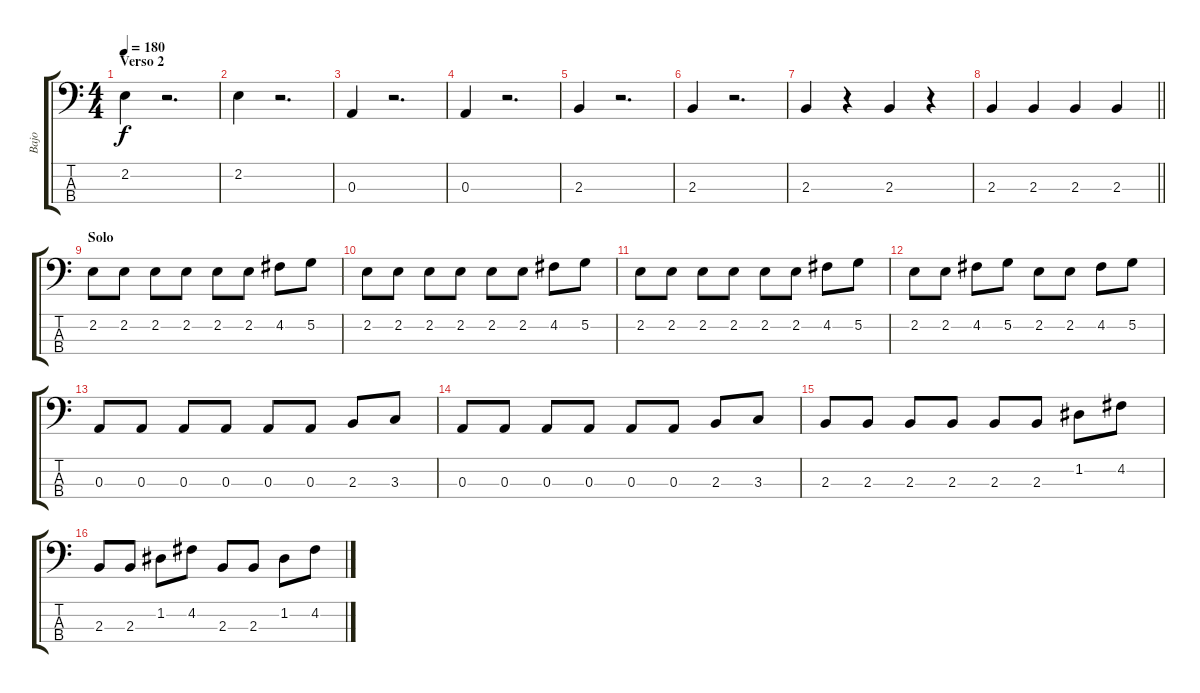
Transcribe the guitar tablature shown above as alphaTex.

\track ("Bajo" "Bajo") {instrument electricbassfinger}
\staff {score tabs}
\tuning (G2 D2 A1 E1) {hide}
\ts (4 4)
\section ("" "Verso 2")
\tempo 180
\clef f4
\ks c
2.2.4{dy f} r.2{d} |
2.2.4 r.2{d} |
0.3.4 r.2{d} |
0.3.4 r.2{d} |
2.3.4 r.2{d} |
2.3.4 r.2{d} |
2.3.4 r.4 2.3.4 r.4 |
\barLineRight lightlight
2.3.4 2.3.4 2.3.4 2.3.4 |
\section ("" "Solo")
2.2.8 2.2.8 2.2.8 2.2.8 2.2.8 2.2.8 4.2.8 5.2.8 |
2.2.8 2.2.8 2.2.8 2.2.8 2.2.8 2.2.8 4.2.8 5.2.8 |
2.2.8 2.2.8 2.2.8 2.2.8 2.2.8 2.2.8 4.2.8 5.2.8 |
2.2.8 2.2.8 4.2.8 5.2.8 2.2.8 2.2.8 4.2.8 5.2.8 |
0.3.8 0.3.8 0.3.8 0.3.8 0.3.8 0.3.8 2.3.8 3.3.8 |
0.3.8 0.3.8 0.3.8 0.3.8 0.3.8 0.3.8 2.3.8 3.3.8 |
2.3.8 2.3.8 2.3.8 2.3.8 2.3.8 2.3.8 1.2.8 4.2.8 |
2.3.8 2.3.8 1.2.8 4.2.8 2.3.8 2.3.8 1.2.8 4.2.8
